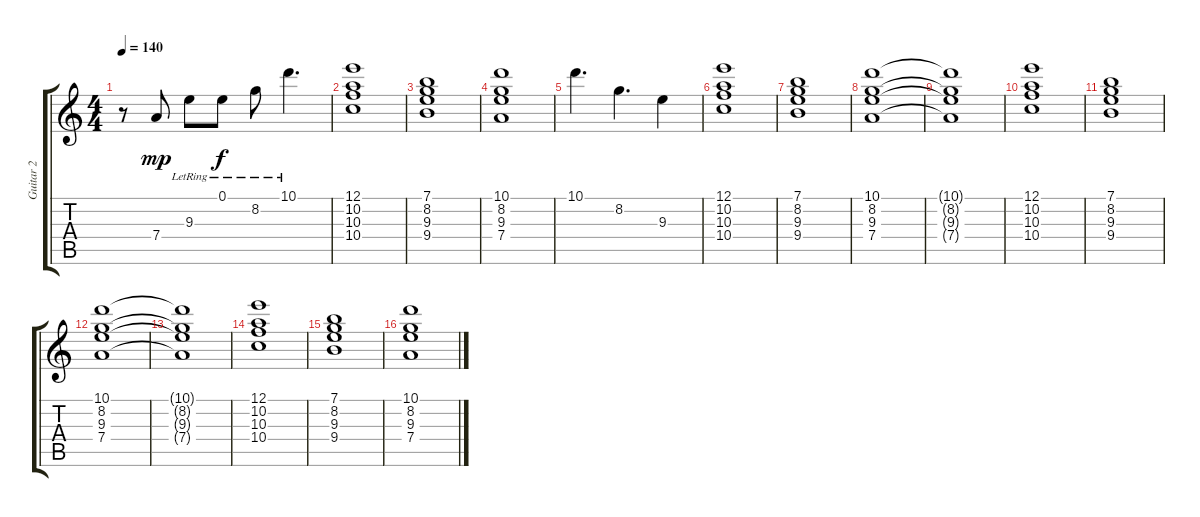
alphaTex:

\track ("Guitar 2" "Guitar 2") {instrument distortionguitar}
\staff {score tabs}
\tuning (E4 B3 G3 D3 A2 D2) {hide}
\ts (4 4)
\tempo 140
\clef g2
\ks c
r.8{dy f} 7.4.8{dy mp} 9.3{lr}.8 0.1{lr}.8{dy f} 8.2{lr}.8 10.1{lr}.4{d} |
(12.1 10.2 10.3 10.4).1{instrument electricguitarjazz} |
(7.1 8.2 9.3 9.4).1 |
(10.1 8.2 9.3 7.4).1 |
10.1.4{d} 8.2.4{d} 9.3.4 |
(12.1 10.2 10.3 10.4).1{instrument electricguitarjazz} |
(7.1 8.2 9.3 9.4).1 |
(10.1 8.2 9.3 7.4).1 |
(10.1{t} 8.2{t} 9.3{t} 7.4{t}).1 |
(12.1 10.2 10.3 10.4).1{instrument electricguitarjazz} |
(7.1 8.2 9.3 9.4).1 |
(10.1 8.2 9.3 7.4).1 |
(10.1{t} 8.2{t} 9.3{t} 7.4{t}).1 |
(12.1 10.2 10.3 10.4).1{instrument electricguitarjazz} |
(7.1 8.2 9.3 9.4).1 |
(10.1 8.2 9.3 7.4).1
